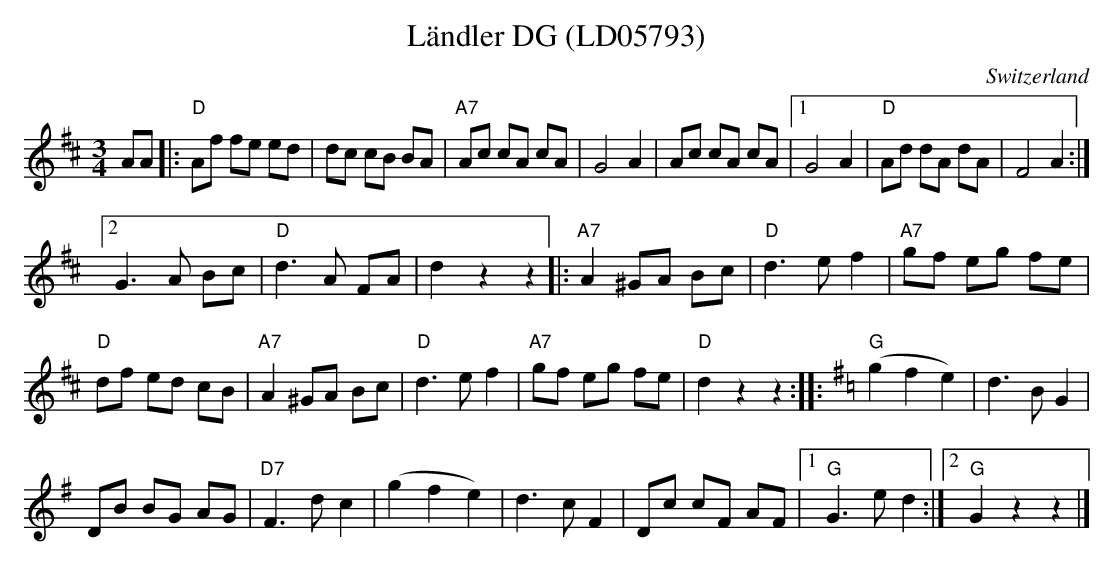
X:1
T: Ländler DG (LD05793)
O:Switzerland
M:3/4
L:1/8
K:D major
AA |: "D"Af fe ed | dc cB BA | "A7"Ac cA cA | G4A2 | Ac cA cA |1 G4A2 | "D"Ad dA dA | F4A2 :|2
G3A Bc | "D"d3A FA | d2z2z2 |: "A7"A2 ^GA Bc | "D"d3ef2 | "A7"gf eg fe |
"D"df ed cB | "A7"A2 ^GA Bc | "D"d3ef2 | "A7"gf eg fe | "D"d2z2z2 :: [K:G] [L:1/4] "G"(gfe) | d>BG |
D/B/ B/G/ A/G/ | "D7"F>dc | (gfe) | d>cF | D/c/ c/F/ A/F/ |1 "G"G>ed :|2 "G"Gzz |]
